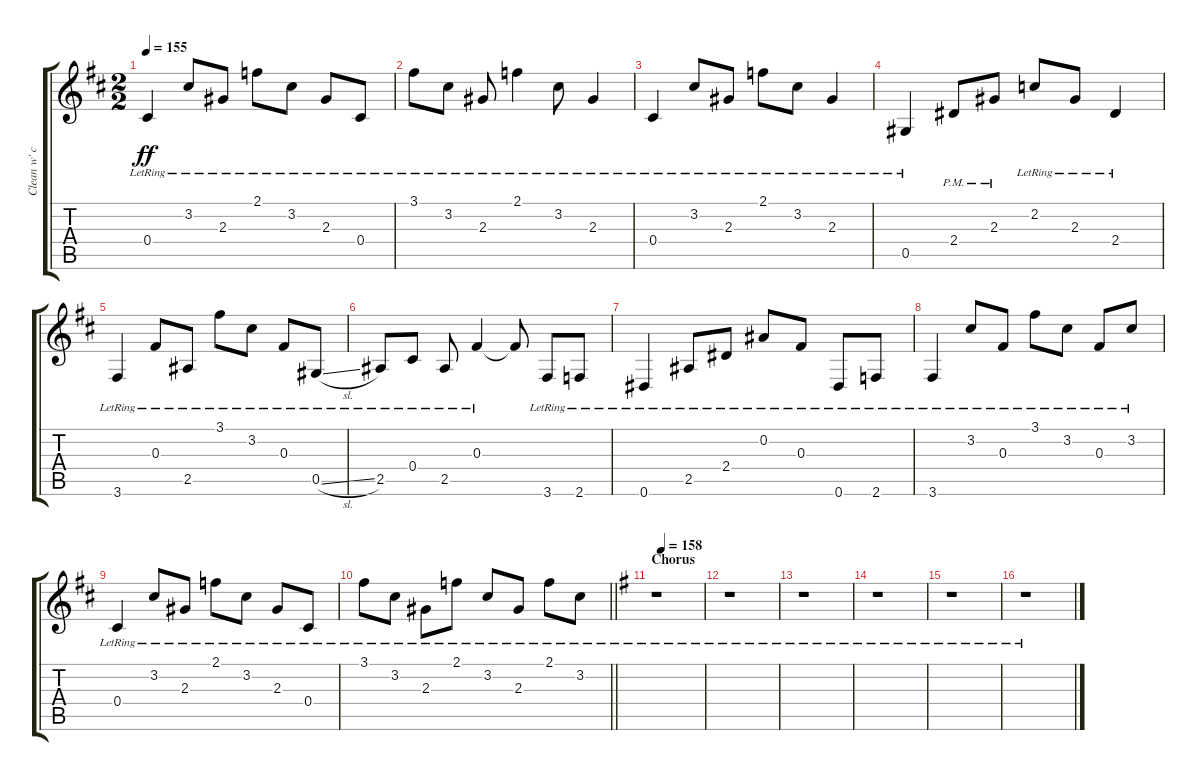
\track ("Clean w' chorus/reverb" "Clean w' c") {instrument electricguitarclean}
\staff {score tabs}
\tuning (Eb4 Bb3 Gb3 Db3 Ab2 Eb2) {hide}
\ts (2 2)
\tempo 155
\clef g2
\ks d
0.4{lr}.4{dy ff} 3.2{lr}.8 2.3{lr}.8 2.1{lr}.8 3.2{lr}.8 2.3{lr}.8 0.4{lr}.8 |
3.1{lr}.8 3.2{lr}.8 2.3{lr}.8 2.1{lr}.4 3.2{lr}.8 2.3{lr}.4 |
0.4{lr}.4 3.2{lr}.8 2.3{lr}.8 2.1{lr}.8 3.2{lr}.8 2.3{lr}.4 |
0.5{lr}.4 2.4{pm}.8 2.3{pm}.8 2.2{lr}.8 2.3{lr}.8 2.4{lr}.4 |
3.6{lr}.4 0.3{lr}.8 2.5{lr}.8 3.1{lr}.8 3.2{lr}.8 0.3{lr}.8 0.5{sl lr}.8 |
2.5{lr}.8 0.4{lr}.8 2.5{lr}.8 0.3{lr}.4 0.3{t}.8 3.6{lr}.8 2.6{lr}.8 |
0.6{lr}.4 2.5{lr}.8 2.4{lr}.8 0.2{lr}.8 0.3{lr}.8 0.6{lr}.8 2.6{lr}.8 |
3.6{lr}.4 3.2{lr}.8 0.3{lr}.8 3.1{lr}.8 3.2{lr}.8 0.3{lr}.8 3.2{lr}.8 |
0.4{lr}.4 3.2{lr}.8 2.3{lr}.8 2.1{lr}.8 3.2{lr}.8 2.3{lr}.8 0.4{lr}.8 |
\barLineRight lightlight
3.1{lr}.8 3.2{lr}.8 2.3{lr}.8 2.1{lr}.8 3.2{lr}.8 2.3{lr}.8 2.1{lr}.8 3.2{lr}.8 |
\section ("" "Chorus")
\tempo (158 0.125)
\ks g
r.1 |
r.1 |
r.1 |
r.1 |
r.1 |
r.1
